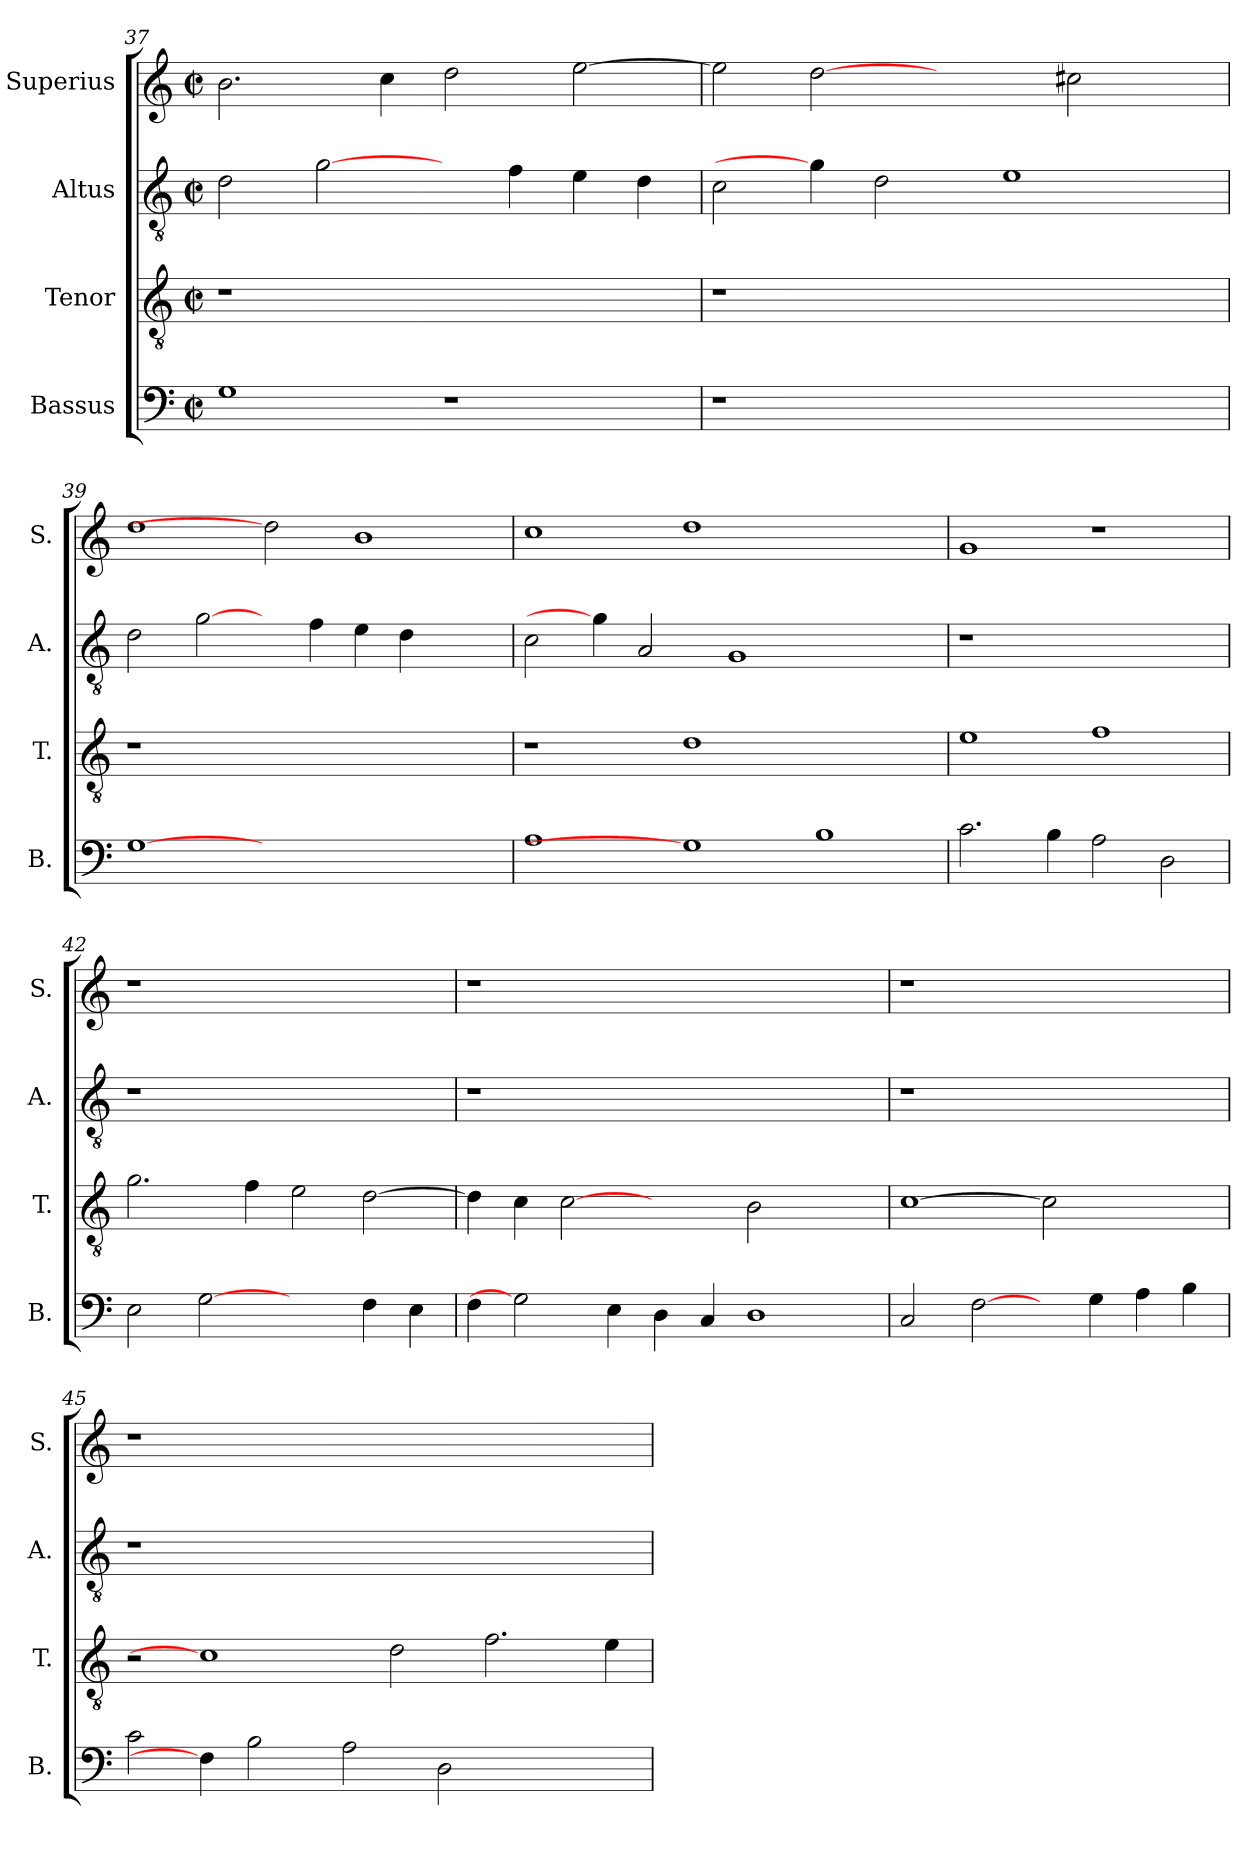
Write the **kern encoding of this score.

**kern	**kern	**kern	**kern
*part4	*part3	*part2	*part1
*staff4	*staff3	*staff2	*staff1
*I"Bassus	*I"Tenor	*I"Altus	*I"Superius
*I'B.	*I'T.	*I'A.	*I'S.
*clefF4	*clefGv2	*clefGv2	*clefG2
*	*ITrd7c12	*ITrd7c12	*
*k[]	*k[]	*k[]	*k[]
*C:	*C:	*C:	*C:
*M2/2	*M2/2	*M2/2	*M2/2
*met(c|)	*met(c|)	*met(c|)	*met(c|)
=37	=37	=37	=37
!	!LO:N:vis=1	!	!
1Gi	1r	2Di\	2.bi\
.	.	[2Gi\	.
.	.	.	4cci\
1r	1ryy	4ryy	2ddi\
.	.	4Fi\	.
.	.	4Ei\	[>2eei\
.	.	4Di\	.
=38	=38	=38	=38
!LO:N:vis=1	!LO:N:vis=1	!	!
1r	1r	2Ci\	2eei\]
.	.	4Gi\]	[2ddi
.	.	2Di\	.
1ryy	1ryy	.	2ryy
.	.	1Ei	.
.	.	.	2cc#Xi\
4ryy	4ryy	.	4ryy
=39	=39	=39	=39
!	!LO:N:vis=1	!	!
[1Gi	1r	2Di\	1ddi
.	.	[2Gi\	.
1.ryy	1.ryy	4ryy	2ddi]
.	.	4Fi\	.
.	.	4Ei\	1bi
.	.	4Di\	.
.	.	2ryy	.
=40	=40	=40	=40
1Ai	1r	2Ci\	1cci
.	.	4Gi\]	.
.	.	2AAi/	.
1Gi]	1Di	.	1ddi
.	.	1GGi	.
1Bi	1ryy	.	1ryy
.	.	2.ryy	.
!!LO:LB:g=z
=41	=41	=41	=41
!	!	!LO:N:vis=1	!
2.ci\	1Ei	1r	1gi
4Bi\	.	.	.
2Ai\	1Fi	1ryy	1r
2Di\	.	.	.
=42	=42	=42	=42
!	!	!LO:N:vis=1	!LO:N:vis=1
2Ei\	2.Gi\	1r	1r
[2Gi	.	.	.
.	4Fi\	.	.
2ryy	2Ei\	1ryy	1ryy
4Fi\	[>2Di\	.	.
4Ei\	.	.	.
=43	=43	=43	=43
!	!	!LO:N:vis=1	!LO:N:vis=1
4Fi\	4Di\]	1r	1r
2Gi]	4Ci\	.	.
.	[2Ci	.	.
4Ei\	.	.	.
4Di\	2ryy	1.ryy	1.ryy
4Ci/	.	.	.
1Di	2BBi\	.	.
.	2ryy	.	.
=44	=44	=44	=44
!	!	!LO:N:vis=1	!LO:N:vis=1
2Ci/	[1Ci	1r	1r
[2Fi\	.	.	.
4ryy	2Ci]	1ryy	1ryy
4Gi\	.	.	.
4Ai\	2ryy	.	.
4Bi\	.	.	.
=45	=45	=45	=45
!	!	!LO:N:vis=1	!LO:N:vis=1
2ci\	2r	1r	1r
4Fi\]	1Ci]	.	.
2Bi\	.	.	.
.	.	0ryy	0ryy
2Ai\	.	.	.
.	2Di\	.	.
2Di\	.	.	.
.	2.Fi\	.	.
2.ryy	.	.	.
.	4Ei\	.	.
=	=	=	=
*-	*-	*-	*-
